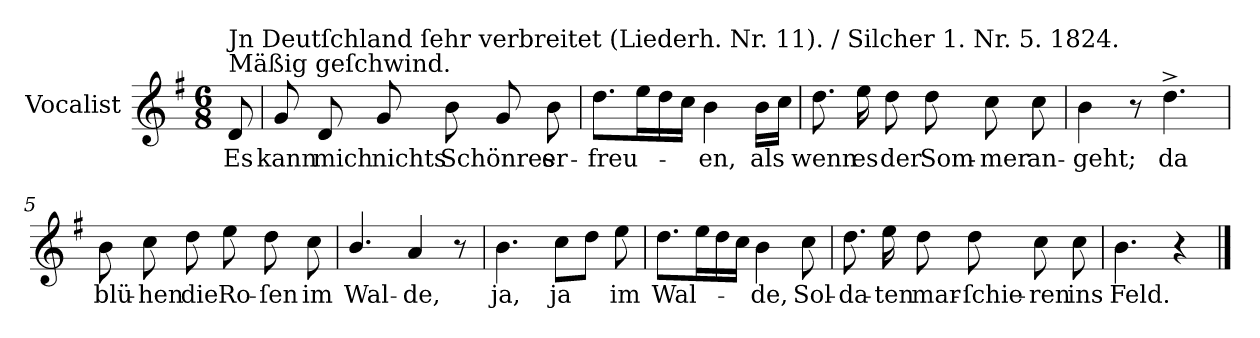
**kern	**text
*part1	*part1
*staff1	*staff1
*I"Vocalist	*
*k[f#]	*
*G:	*
*M6/8	*
=	=
!LO:TX:a:t=Mäßig geſchwind.	!
!LO:TX:a:t=Jn Deutſchland ſehr verbreitet (Liederh. Nr. 11). / Silcher 1. Nr. 5. 1824.	!
8d	Es
=1	=1
8g	kann
8d	mich
8g	nichts
8b	Schönres
8g	.
8b	er-
=2	=2
8.ddL	-freu-
16eeL	.
16dd	.
16ccJJ	.
4b	-en,
16bLL	als
16ccJJ	.
=3	=3
8.dd	wenn
16ee	es
8dd	der
8dd	Som-
8cc	-mer
8cc	an-
=4	=4
4b	-geht;
8r	.
4.dd^	da
=5	=5
8b	blü-
8cc	-hen
8dd	die
8ee	Ro-
8dd	-ſen
8cc	im
=6	=6
4.b/	Wal-
4a	-de,
8r	.
=7	=7
4.b	ja,
8ccL	ja
8ddJ	.
8ee	im
=8	=8
8.ddL	Wal-
16eeL	.
16dd	.
16ccJJ	.
4b	-de,
8cc	Sol-
=9	=9
8.dd	-da-
16ee	-ten
8dd	mar-
8dd	-ſchie-
8cc	-ren
8cc	ins
=10	=10
4.b	Feld.
4r	.
==	==
*-	*-
